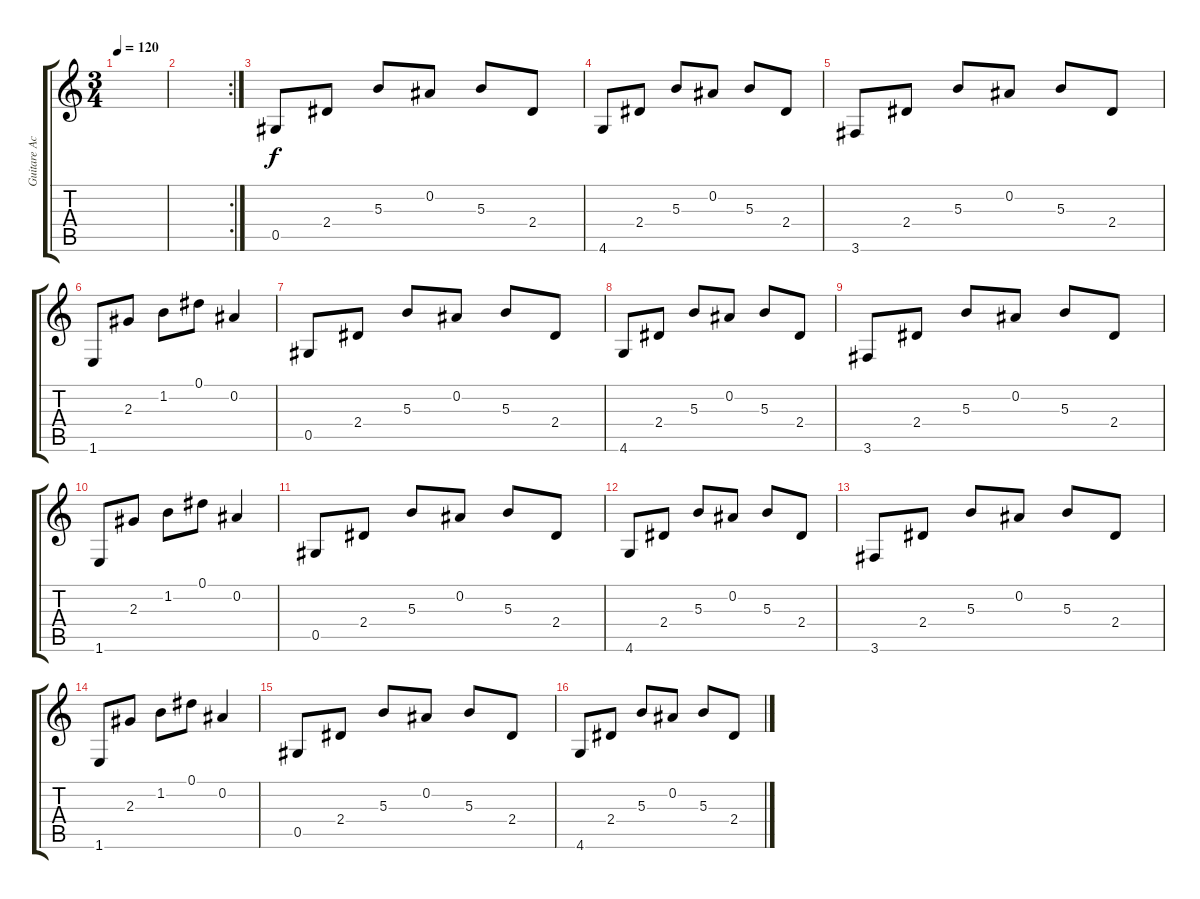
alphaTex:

\track ("Guitare Acoustique 2" "Guitare Ac") {instrument acousticguitarsteel}
\staff {score tabs}
\tuning (Eb4 Bb3 Gb3 Db3 Ab2 Eb2) {hide}
\ts (3 4)
\tempo 120
\clef g2
\ks c
|
\rc 2
|
0.5.8 2.4.8 5.3.8 0.2.8 5.3.8 2.4.8 |
4.6.8 2.4.8 5.3.8 0.2.8 5.3.8 2.4.8 |
3.6.8 2.4.8 5.3.8 0.2.8 5.3.8 2.4.8 |
1.6.8 2.3.8 1.2.8 0.1.8 0.2.4 |
0.5.8 2.4.8 5.3.8 0.2.8 5.3.8 2.4.8 |
4.6.8 2.4.8 5.3.8 0.2.8 5.3.8 2.4.8 |
3.6.8 2.4.8 5.3.8 0.2.8 5.3.8 2.4.8 |
1.6.8 2.3.8 1.2.8 0.1.8 0.2.4 |
0.5.8 2.4.8 5.3.8 0.2.8 5.3.8 2.4.8 |
4.6.8 2.4.8 5.3.8 0.2.8 5.3.8 2.4.8 |
3.6.8 2.4.8 5.3.8 0.2.8 5.3.8 2.4.8 |
1.6.8 2.3.8 1.2.8 0.1.8 0.2.4 |
0.5.8 2.4.8 5.3.8 0.2.8 5.3.8 2.4.8 |
4.6.8 2.4.8 5.3.8 0.2.8 5.3.8 2.4.8
